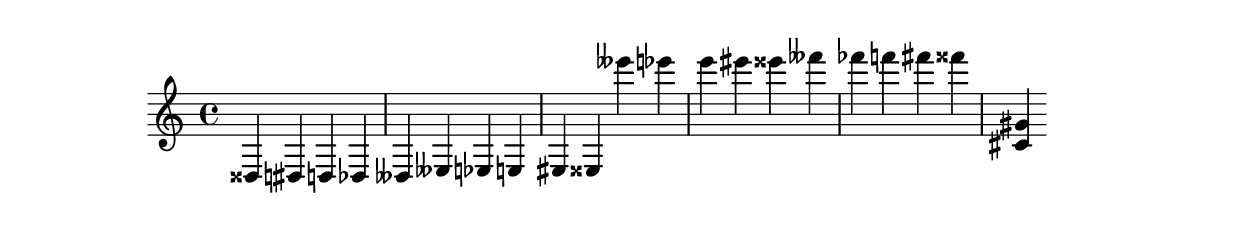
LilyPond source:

\version "2.1.22"

\header {

    texidoc = "Ledger lines are shortened when there are accidentals.
This happens only for the single ledger line close to the note head,
and only if the accidental is horizontally close to the head.  "
    
}


\score {
    \notes
	\relative c {
	    disis
	    dis
	    d
	    des
	    deses
	    eses
	    es
	    e
	    eis
	    eisis
	    eses'''
	    es
	    e
	    eis
	    eisis
	    feses
	    fes
	    f
	    fis
	    fisis
	    <cis,, gis'>
	    
	} 

}
